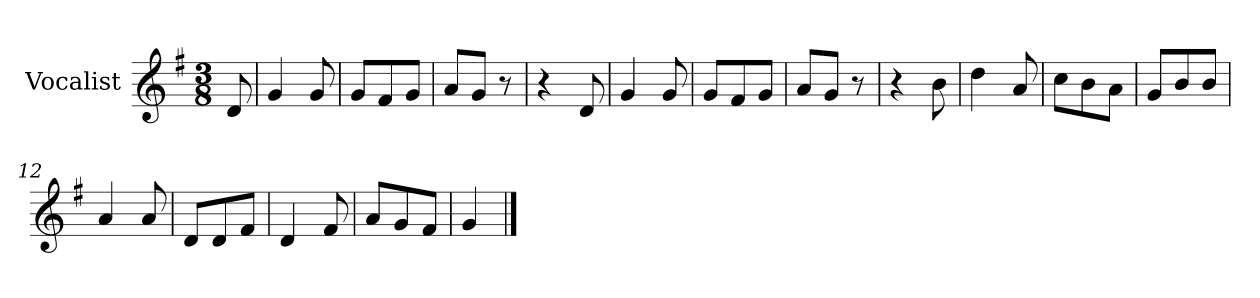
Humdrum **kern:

**kern
*part1
*staff1
*I"Vocalist
*k[f#]
*G:
*M3/8
=
8d
=1
4g
8g
=2
8gL
8f#
8gJ
=3
8aL
8gJ
8r
=4
4r
8d
=5
4g
8g
=6
8gL
8f#
8gJ
=7
8aL
8gJ
8r
=8
4r
8b
=9
4dd
8a
=10
8ccL
8b
8aJ
=11
8gL
8b
8bJ
=12
4a
8a
=13
8dL
8d
8f#J
=14
4d
8f#
=15
8aL
8g
8f#J
=16
4g
==
*-
